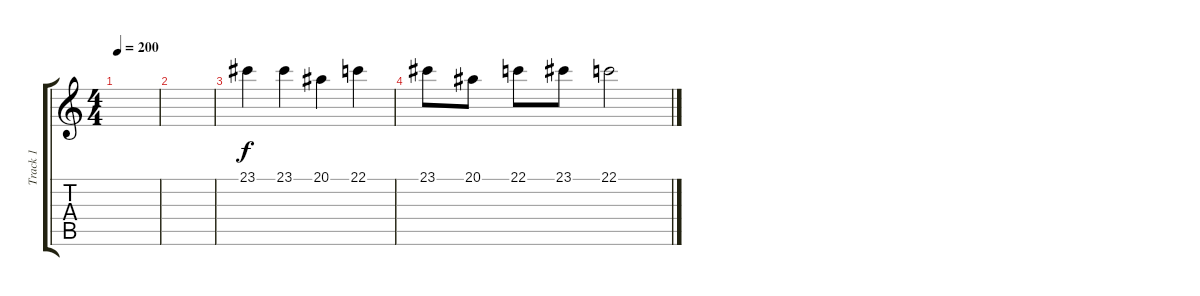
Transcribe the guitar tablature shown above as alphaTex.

\track ("Track 1" "Track 1") {instrument stringensemble1}
\staff {score tabs}
\tuning (D4 A3 F3 C3 G2 C2) {hide}
\ts (4 4)
\tempo 200
\clef g2
\ks c
|
|
23.1.4 23.1.4 20.1.4 22.1.4 |
23.1.8 20.1.8 22.1.8 23.1.8 22.1.2
